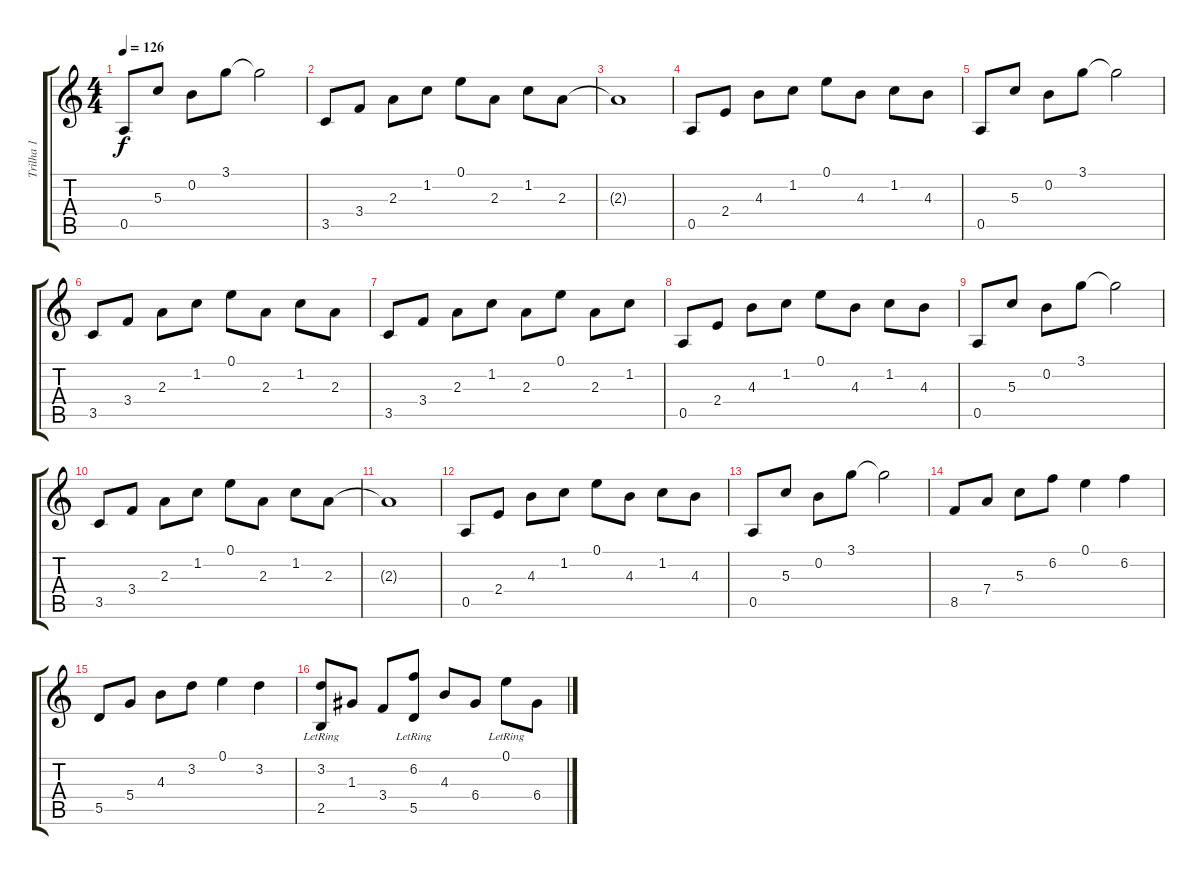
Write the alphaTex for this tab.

\track ("Trilha 1" "Trilha 1") {instrument acousticguitarnylon}
\staff {score tabs}
\tuning (E4 B3 G3 D3 A2 E2) {hide}
\ts (4 4)
\tempo 126
\clef g2
\ks c
0.5.8{dy f} 5.3.8 0.2.8 3.1.8 3.1{t}.2 |
3.5.8 3.4.8 2.3.8 1.2.8 0.1.8 2.3.8 1.2.8 2.3.8 |
2.3{t}.1 |
0.5.8 2.4.8 4.3.8 1.2.8 0.1.8 4.3.8 1.2.8 4.3.8 |
0.5.8 5.3.8 0.2.8 3.1.8 3.1{t}.2 |
3.5.8 3.4.8 2.3.8 1.2.8 0.1.8 2.3.8 1.2.8 2.3.8 |
3.5.8 3.4.8 2.3.8 1.2.8 2.3.8 0.1.8 2.3.8 1.2.8 |
0.5.8 2.4.8 4.3.8 1.2.8 0.1.8 4.3.8 1.2.8 4.3.8 |
0.5.8 5.3.8 0.2.8 3.1.8 3.1{t}.2 |
3.5.8 3.4.8 2.3.8 1.2.8 0.1.8 2.3.8 1.2.8 2.3.8 |
2.3{t}.1 |
0.5.8 2.4.8 4.3.8 1.2.8 0.1.8 4.3.8 1.2.8 4.3.8 |
0.5.8 5.3.8 0.2.8 3.1.8 3.1{t}.2 |
8.5.8 7.4.8 5.3.8 6.2.8 0.1.4 6.2.4 |
5.5.8 5.4.8 4.3.8 3.2.8 0.1.4 3.2.4 |
(3.2{lr} 2.5{lr}).8 1.3.8 3.4.8 (6.2{lr} 5.5{lr}).8 4.3.8 6.4.8 0.1{lr}.8 6.4.8
